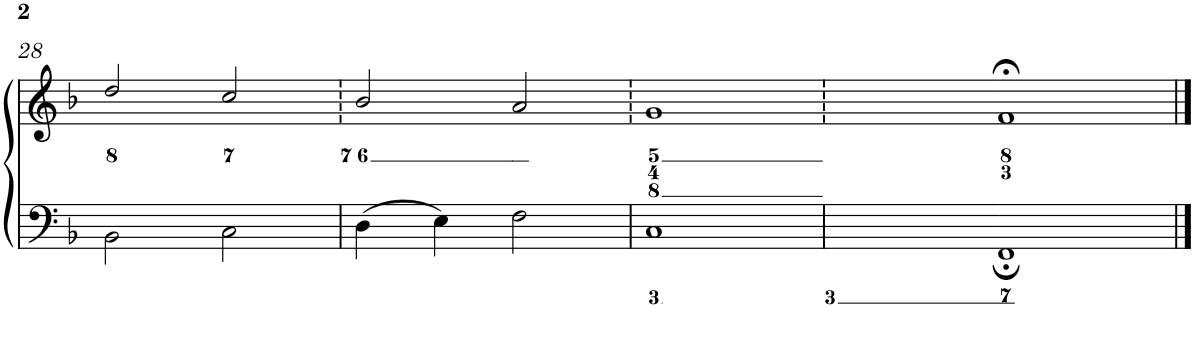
**kern	**kern
*part1	*part1
*staff2	*staff1
*I"Piano	*
*I'Pno.	*
!!LO:PB:g=z
*clefF4	*clefG2
*k[b-]	*k[b-]
*F:	*F:
*M4/4	*M4/4
*met(c)	*met(c)
=28	=28
2BB-\	2dd/
2C\	2cc/
=29	=29
4D\	2b-/
4E\	.
2F\	2a/
=30	=30
1C	1g
=31	=31
1FF;	1f;<
==	==
*-	*-
